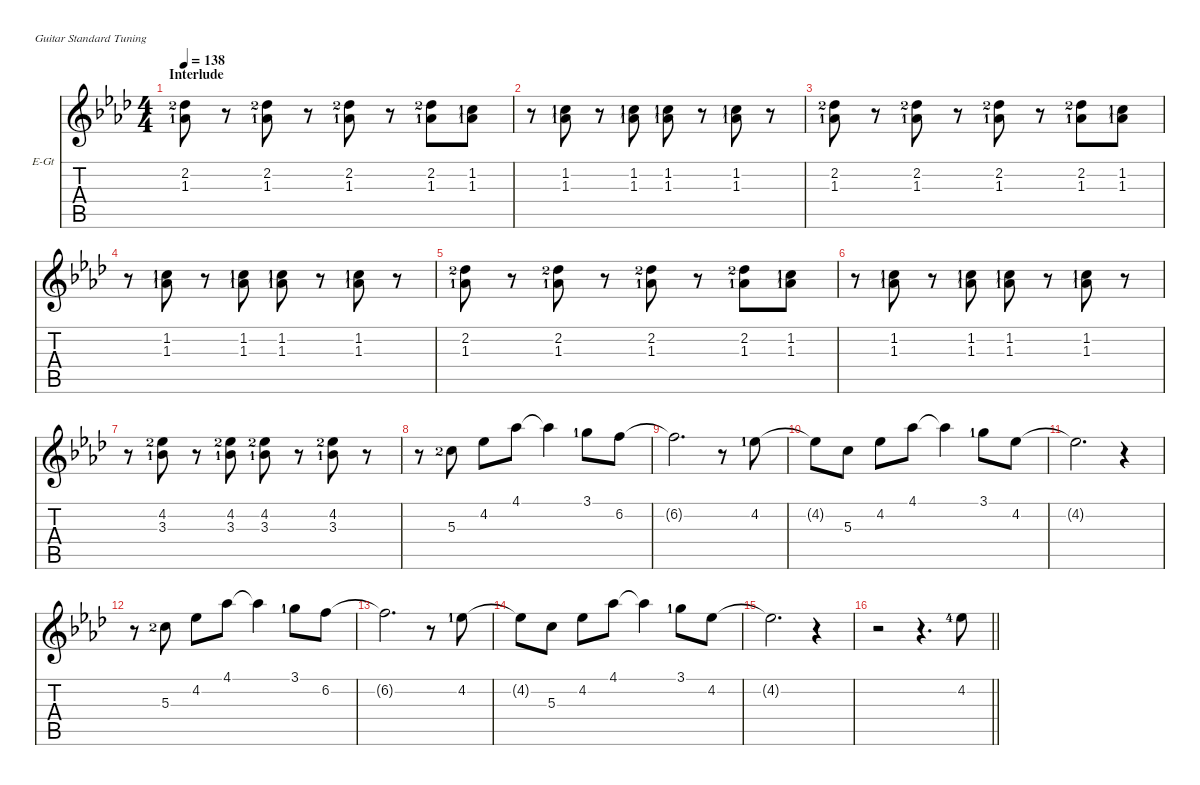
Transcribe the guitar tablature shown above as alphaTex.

\defaultSystemsLayout 4
\hideDynamics
\bracketExtendMode nobrackets
\firstSystemTrackNameOrientation horizontal
\otherSystemsTrackNameOrientation horizontal
\track ("melody 07" "E-Gt") {instrument electricguitarclean}
\staff {score tabs}
\tuning (E4 B3 G3 D3 A2 E2)
\ts (4 4)
\section ("" "Interlude")
\tempo 138
\clef g2
\scale
0.25
\ks ab
(1.3{lf 2 acc b} 2.2{lf 3 acc b}).8{dy mf} r.8 (1.3{lf 2 acc b} 2.2{lf 3 acc b}).8 r.8 (1.3{lf 2 acc b} 2.2{lf 3 acc b}).8 r.8 (1.3{lf 2 acc b} 2.2{lf 3 acc b}).8 (1.3{lf 2 acc b} 1.2{lf 2 acc forcenatural}).8 |
\scale
0.25 r.8 (1.3{lf 2 acc b} 1.2{lf 2 acc forcenatural}).8 r.8 (1.3{lf 2 acc b} 1.2{lf 2 acc forcenatural}).8 (1.3{lf 2 acc b} 1.2{lf 2 acc forcenatural}).8 r.8 (1.3{lf 2 acc b} 1.2{lf 2 acc forcenatural}).8 r.8 |
\scale
0.25 (1.3{lf 2 acc b} 2.2{lf 3 acc b}).8 r.8 (1.3{lf 2 acc b} 2.2{lf 3 acc b}).8 r.8 (1.3{lf 2 acc b} 2.2{lf 3 acc b}).8 r.8 (1.3{lf 2 acc b} 2.2{lf 3 acc b}).8 (1.3{lf 2 acc b} 1.2{lf 2 acc forcenatural}).8 |
\scale
0.25 r.8 (1.3{lf 2 acc b} 1.2{lf 2 acc forcenatural}).8 r.8 (1.3{lf 2 acc b} 1.2{lf 2 acc forcenatural}).8 (1.3{lf 2 acc b} 1.2{lf 2 acc forcenatural}).8 r.8 (1.3{lf 2 acc b} 1.2{lf 2 acc forcenatural}).8 r.8 |
\scale
0.25 (1.3{lf 2 acc b} 2.2{lf 3 acc b}).8 r.8 (1.3{lf 2 acc b} 2.2{lf 3 acc b}).8 r.8 (1.3{lf 2 acc b} 2.2{lf 3 acc b}).8 r.8 (1.3{lf 2 acc b} 2.2{lf 3 acc b}).8 (1.3{lf 2 acc b} 1.2{lf 2 acc forcenatural}).8 |
\scale
0.25 r.8 (1.3{lf 2 acc b} 1.2{lf 2 acc forcenatural}).8 r.8 (1.3{lf 2 acc b} 1.2{lf 2 acc forcenatural}).8 (1.3{lf 2 acc b} 1.2{lf 2 acc forcenatural}).8 r.8 (1.3{lf 2 acc b} 1.2{lf 2 acc forcenatural}).8 r.8 |
\scale
0.25 r.8 (3.3{lf 2 acc b} 4.2{lf 3 acc b}).8 r.8 (3.3{lf 2 acc b} 4.2{lf 3 acc b}).8 (3.3{lf 2 acc b} 4.2{lf 3 acc b}).8 r.8 (3.3{lf 2 acc b} 4.2{lf 3 acc b}).8 r.8 |
\scale
0.25 r.8 5.3{lf 3 acc forcenatural}.8 4.2{acc b}.8 4.1{acc b}.8 4.1{t acc b}.4 3.1{lf 2 acc forcenatural}.8 6.2{acc forcenatural}.8 |
\scale
0.25 6.2{t acc forcenatural}.2{d} r.8 4.2{lf 2 acc b}.8 |
\scale
0.25 4.2{t acc b}.8 5.3{acc forcenatural}.8 4.2{acc b}.8 4.1{acc b}.8 4.1{t acc b}.4 3.1{lf 2 acc forcenatural}.8 4.2{acc b}.8 |
\scale
0.25 4.2{t acc b}.2{d} r.4 |
\scale
0.25 r.8 5.3{lf 3 acc forcenatural}.8 4.2{acc b}.8 4.1{acc b}.8 4.1{t acc b}.4 3.1{lf 2 acc forcenatural}.8 6.2{acc forcenatural}.8 |
\scale
0.25 6.2{t acc forcenatural}.2{d} r.8 4.2{lf 2 acc b}.8 |
\scale
0.25 4.2{t acc b}.8 5.3{acc forcenatural}.8 4.2{acc b}.8 4.1{acc b}.8 4.1{t acc b}.4 3.1{lf 2 acc forcenatural}.8 4.2{acc b}.8 |
\scale
0.25 4.2{t acc b}.2{d} r.4 |
\scale
0.25
\barLineRight lightlight
r.2 r.4{d} 4.2{lf 5 acc b}.8
